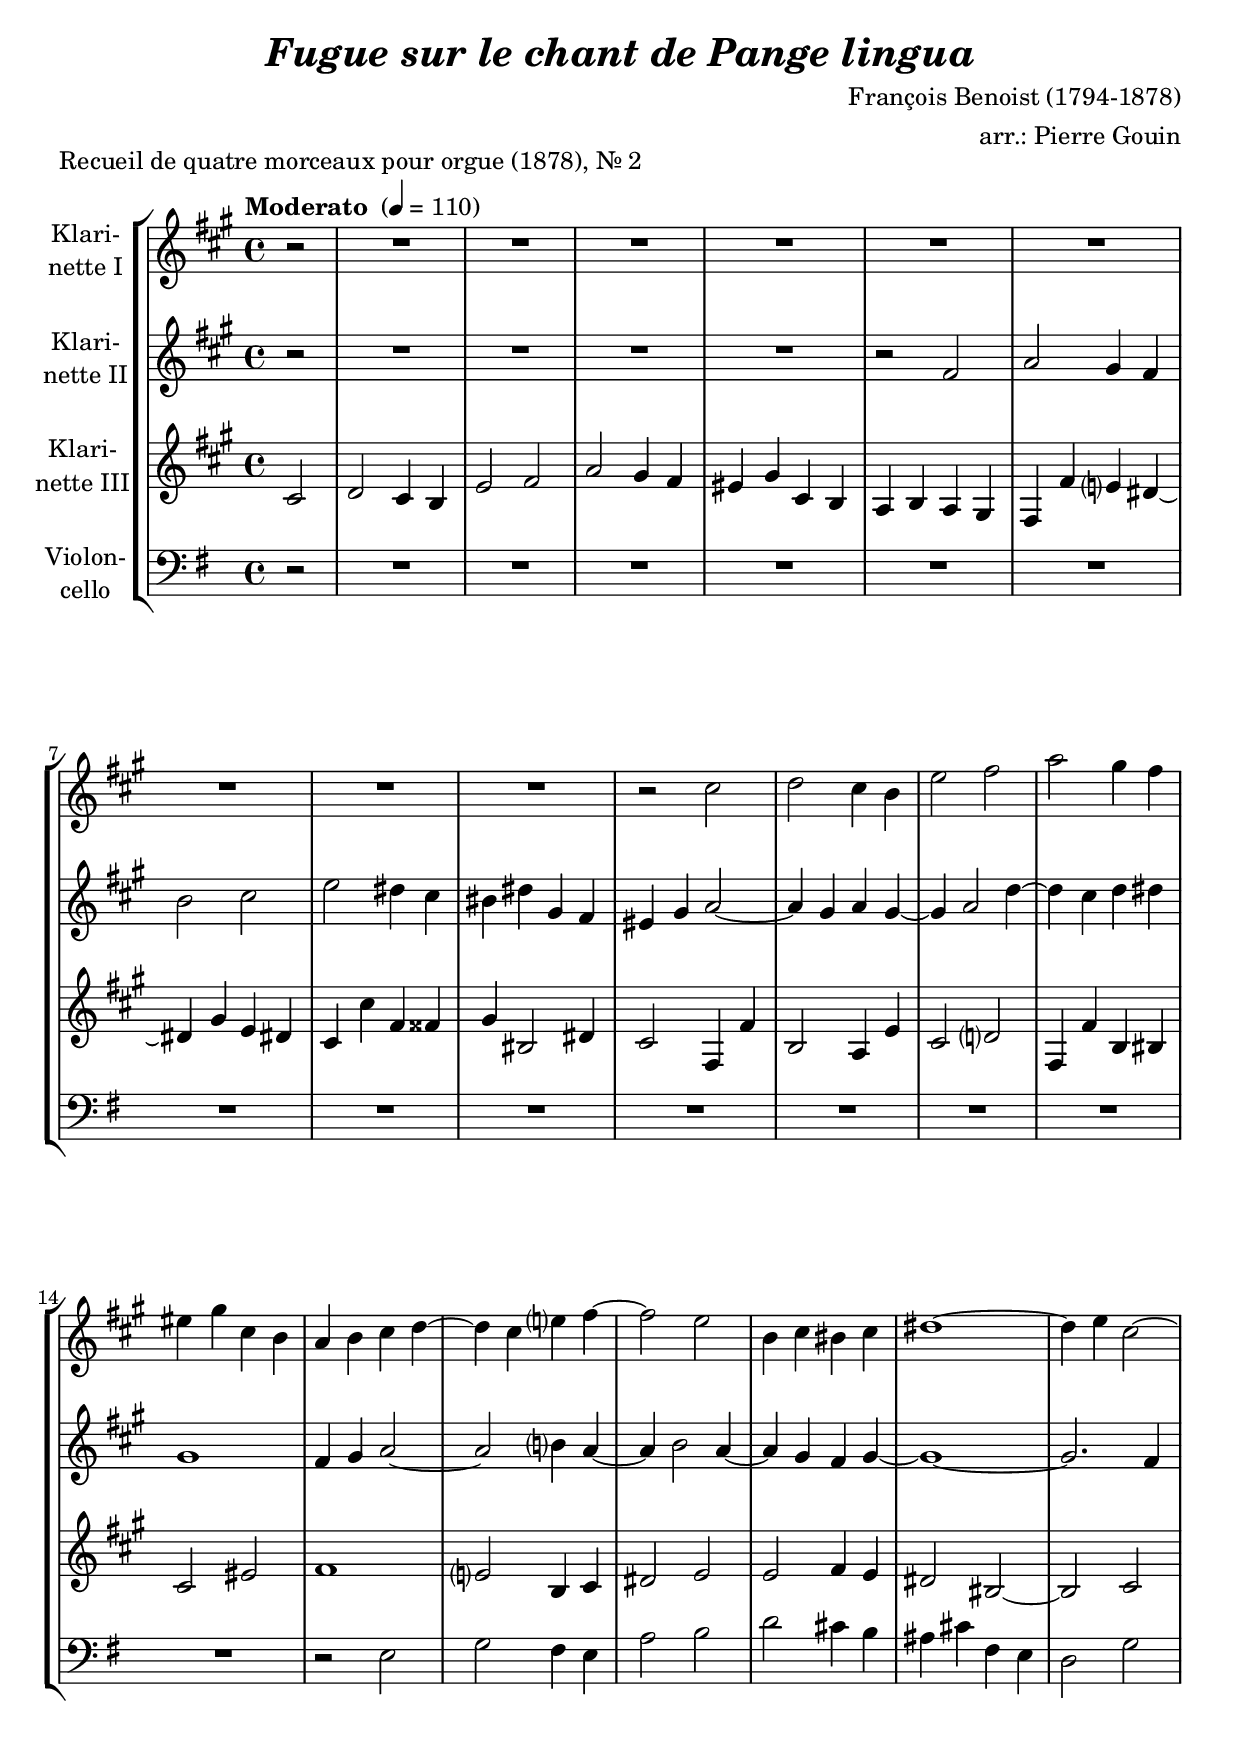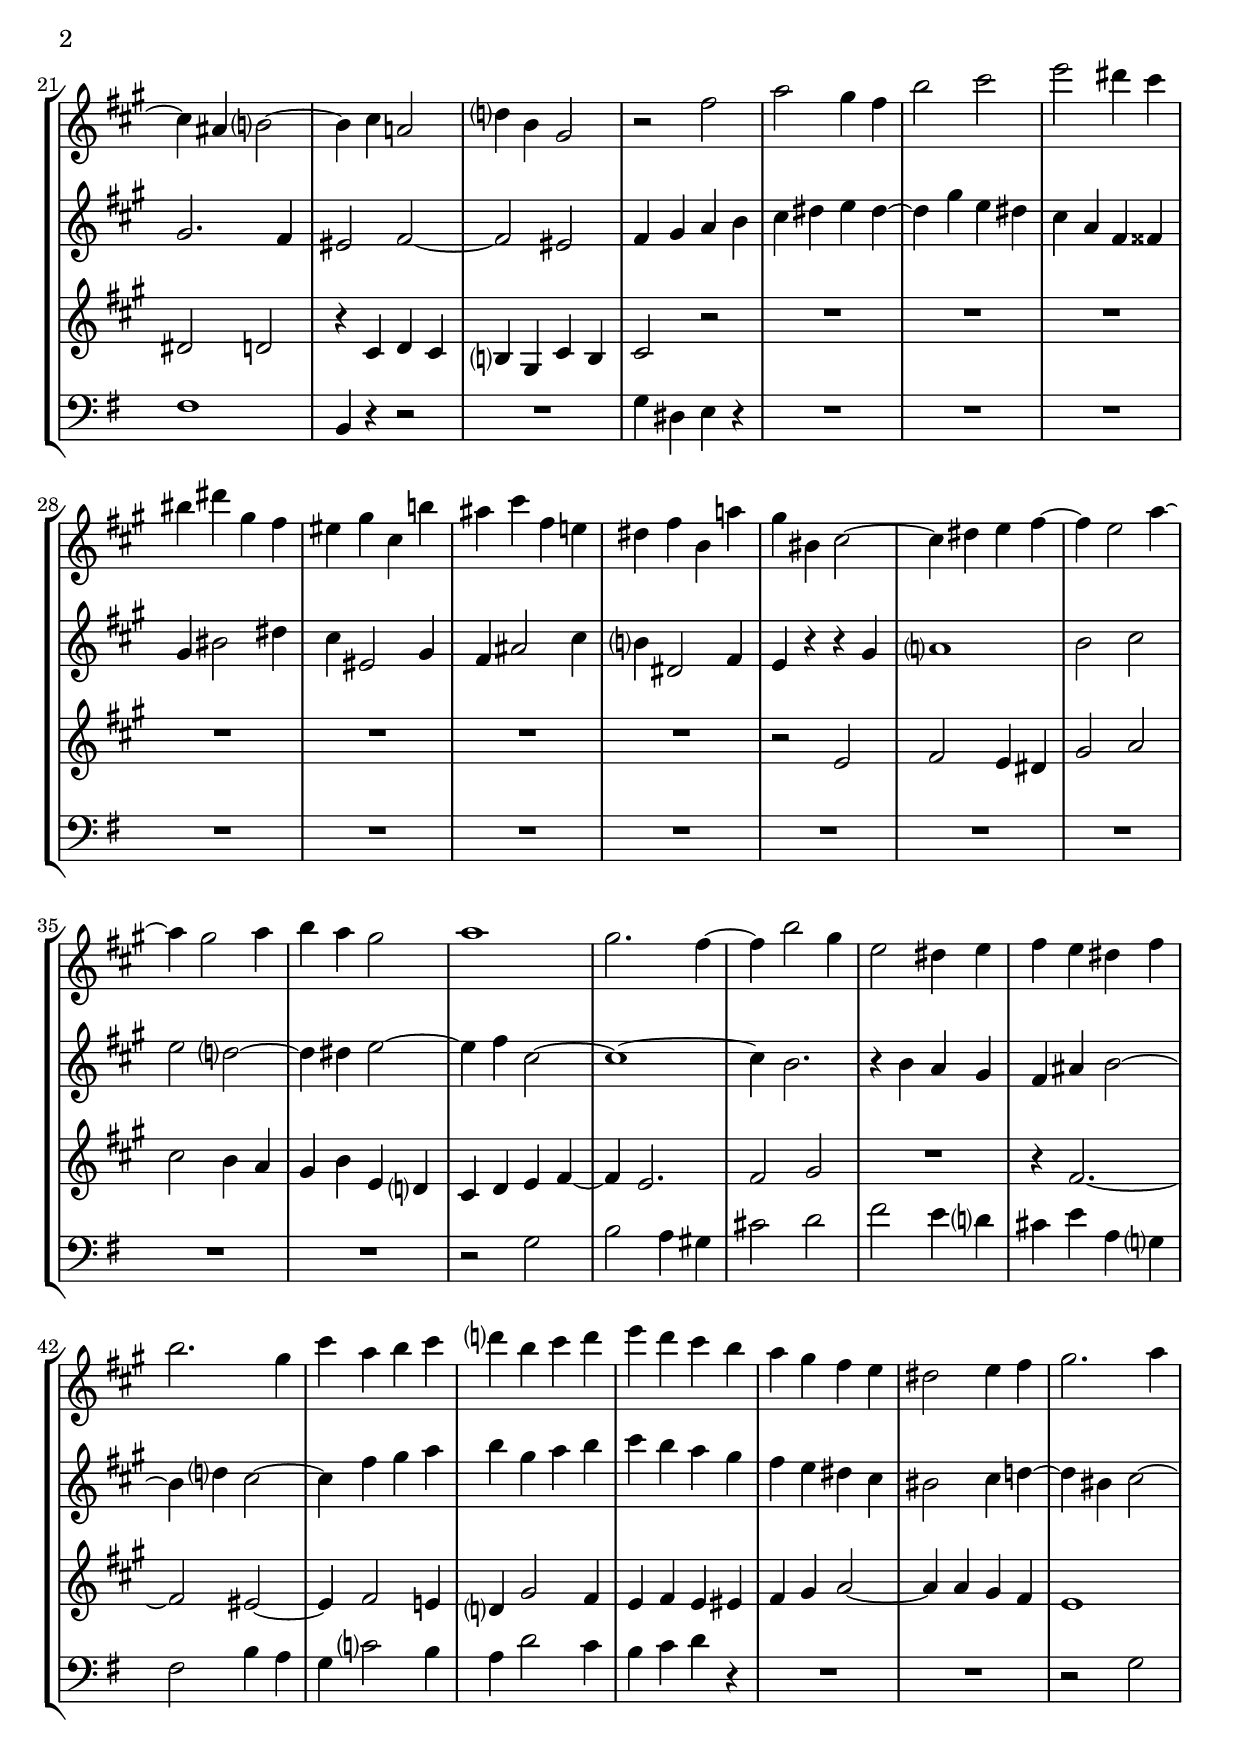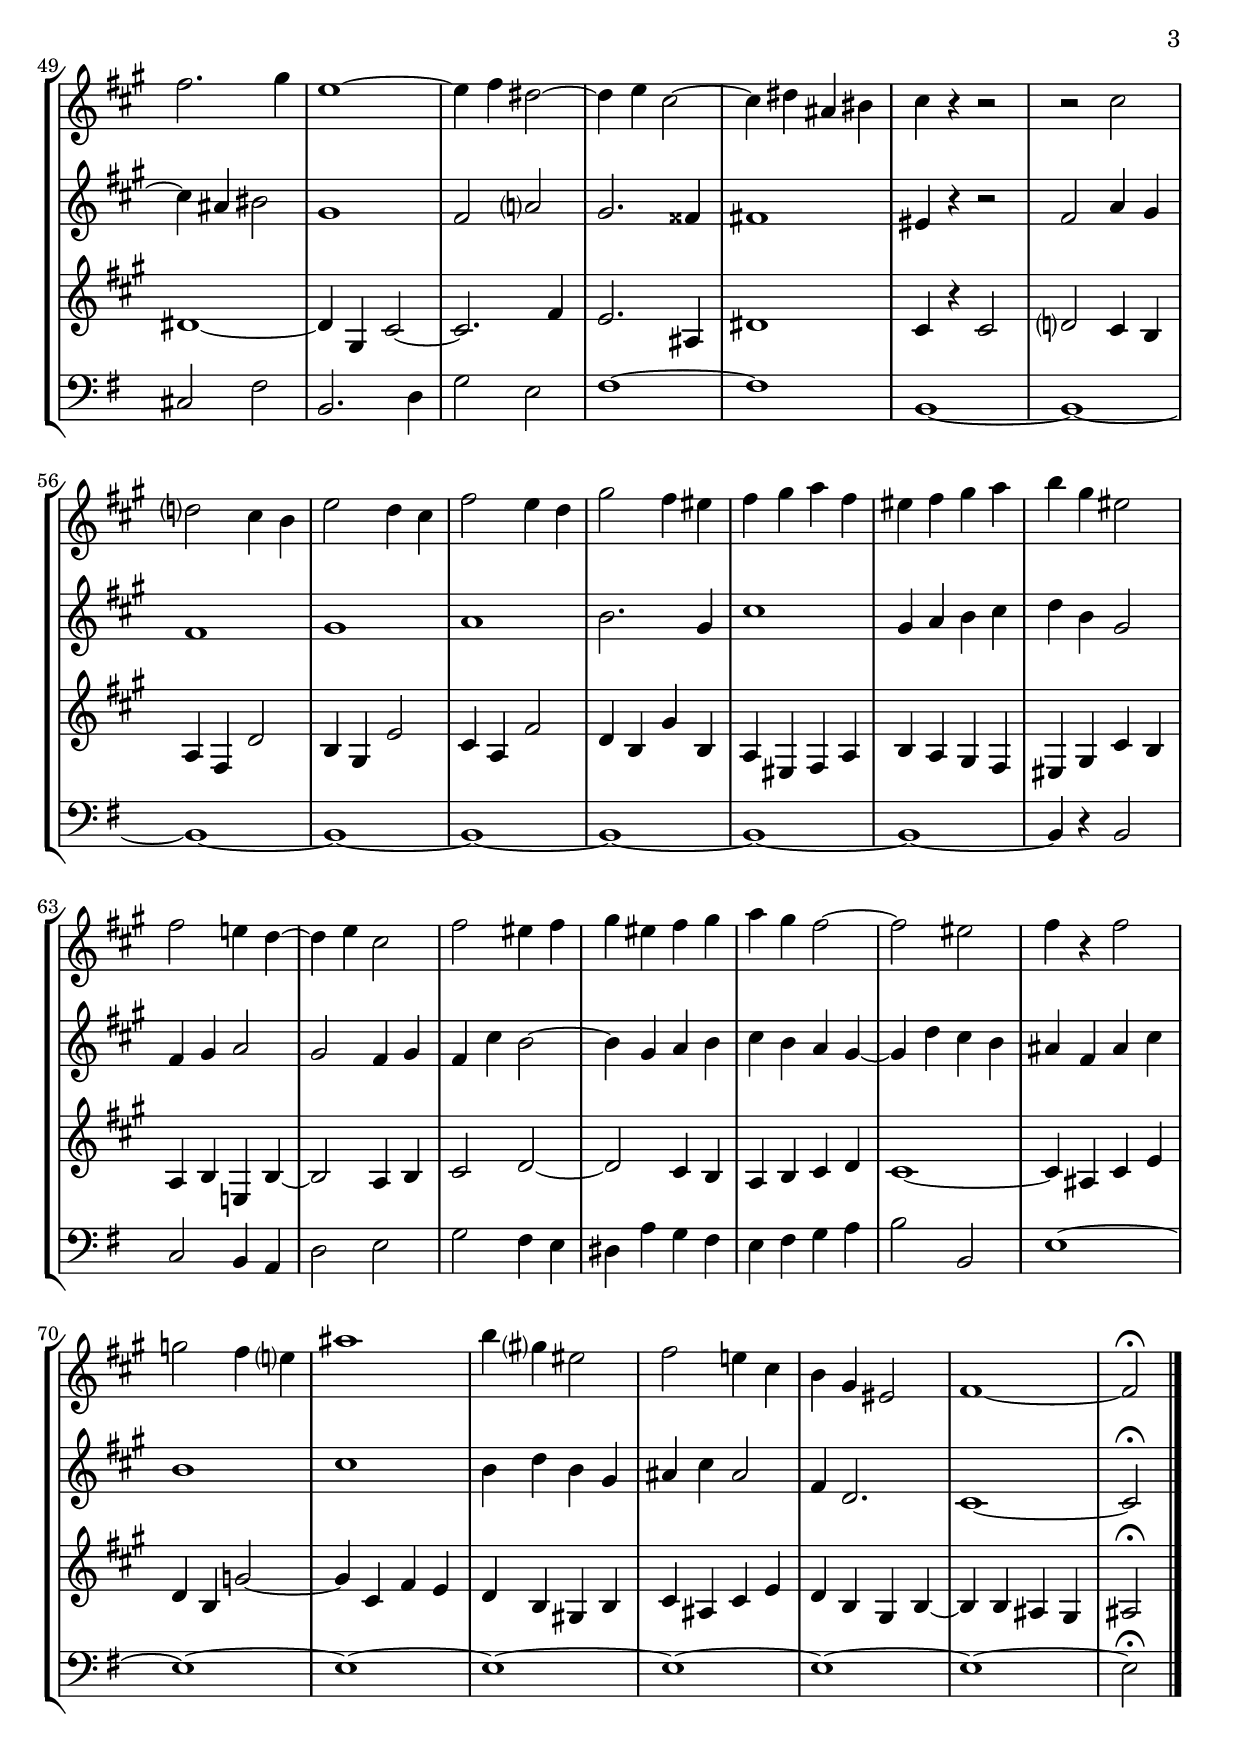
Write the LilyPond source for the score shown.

\version "2.18.2"
\include "deutsch.ly"
  
#(set-global-staff-size 21.5)

\header {
  title     = \markup \bold \italic "Fugue sur le chant de Pange lingua"
  composer  = "François Benoist (1794-1878)"
  arranger  = "arr.: Pierre Gouin"
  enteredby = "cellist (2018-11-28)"
  piece     = "Recueil de quatre morceaux pour orgue (1878), Nr. 2"
}

voiceconsts = {
  \key d \minor
  \time 4/4
  \clef "treble"
%  \numericTimeSignature
  \compressFullBarRests
  % Set default beaming for all staves
% \set Timing.beamExceptions = #'()
% \set Timing.baseMoment     = #(ly:make-moment 1 4)
% \set Timing.beatStructure  = #'(1 1 1)
  \tempo "Moderato " 4=110
}

micl = "clarinet"
mifl = "flute"
miob = "oboe"
mifh = "french horn"
misx = "tenor sax"
mist = "string ensemble 1"
miba = "cello"

va = \relative c'' {
  \voiceconsts

  \partial 2 r2
  R1*9
  r2 a
  b a4 g

  c2 d
  f e4 d
  cis e a, g
  f g a b~
  b a c? d~
  d2 c
  g4 a gis a

  h1~
  h4 c a2~
  a4 fis g?2~
  g4 a f!2
  b?4 g e2
  r d'

  f e4 d
  g2 a
  c h4 a
  gis h e, d
  cis e a, g'!

  fis a d, c!
  h d g, f'!
  e gis, a2~
  a4 h c d~
  d c2 f4~
  f e2 f4

  g f e2
  f1
  e2. d4~
  d g2 e4
  c2 h4 c
  d c h d

  g2. e4
  a f g a
  b? g a b
  c b a g
  f e d c
  h2 c4 d

  e2. f4
  d2. e4
  c1~
  c4 d h2~
  h4 c a2~
  a4 h fis gis
  a r r2

  r a
  b? a4 g
  c2 b4 a
  d2 c4 b
  e2 d4 cis
  d e f d

  cis d e f
  g e cis2
  d c!4 b~
  b c a2
  d cis4 d

  e cis d e
  f e d2~
  d cis
  d4 r d2
  es d4 c?

  fis1
  g4 e? cis2
  d c!4 a
  g e cis2
  d1~
  d2\fermata \bar "|."
}

vb = \relative c' {
  \voiceconsts

  \partial 2 r2
  R1*4
  r2 d

  f e4 d
  g2 a
  c h4 a
  gis h e, d
  cis e f2~
  f4 e f e~

  e f2 b4~
  b a b h
  e,1
  d4 e f2~
  f g?4 f~
  f g2 f4~
  f e d e~

  e1~
  e2. d4
  e2. d4
  cis2 d~
  d cis
  d4 e f g

  a h c h~
  h e c h
  a f d dis
  e gis2 h4
  a cis,2 e4

  d fis2 a4
  g? h,2 d4
  c r r e
  f?1
  g2 a
  c b?~

  b4 h c2~
  c4 d a2~
  a1~
  a4 g2.
  r4 g f e
  d fis g2~

  g4 b? a2~
  a4 d e f
  g e f g
  a g f e
  d c h a
  gis2 a4 b!~

  b gis a2~
  a4 fis gis2
  e1
  d2 f?
  e2. dis4
  d!1
  cis4 r r2

  d f4 e
  d1
  e
  f
  g2. e4
  a1

  e4 f g a
  b g e2
  d4 e f2
  e d4 e
  d a' g2~

  g4 e f g
  a g f e~
  e b' a g
  fis d fis a
  g1

  a
  g4 b g e
  fis a fis2
  d4 b2.
  a1~
  a2\fermata \bar "|."
}

vc = \relative c' {
  \voiceconsts

  \partial 2 a2
  b a4 g
  c2 d
  f e4 d
  cis e a, g
  f g f e

  d d' c? h~
  h e c h
  a a' d, dis
  e gis,2 h4
  a2 d,4 d'
  g,2 f4 c'

  a2 b?
  d,4 d' g, gis
  a2 cis
  d1
  c?2 g4 a
  h2 c
  c d4 c

  h2 gis~
  gis a
  h b
  r4 a b a
  g? e a g
  a2 r

  R1*7
  r2 c
  d c4 h
  e2 f
  a g4 f

  e g c, b?
  a b c d~
  d c2.
  d2 e
  R1
  r4 d2.~

  d2 cis~
  cis4 d2 c4
  b? e2 d4
  c d c cis
  d e f2~
  f4 f e d

  c1
  h~
  h4 e, a2~
  a2. d4
  c2. fis,4
  h1
  a4 r a2

  b? a4 g
  f d b'2
  g4 e c'2
  a4 f d'2
  b4 g e' g,
  f cis d f

  g f e d
  cis e a g
  f g c,! g'~
  g2 f4 g
  a2 b~

  b a4 g
  f g a b
  a1~
  a4 fis a c
  b g es'2~

  es4 a, d c
  b g e! g
  a fis a c
  b g e g~
  g g fis e
  fis2\fermata \bar "|."
}

vd = \relative c {
  \voiceconsts
  \clef "bass"

  \partial 2 r2
  R1*14
  r2 d
  f e4 d
  g2 a
  c h4 a

  gis h e, d
  c2 f
  e1
  a,4 r r2
  R1
  f'4 cis d r

  R1*12
  r2 f
  a g4 fis
  h2 c
  e d4 c?
  h d g, f?

  e2 a4 g
  f b?2 a4
  g c2 b4
  a b c r
  R1*2

  r2 f,
  h, e
  a,2. c4
  f2 d
  e1~
  e
  a,~

  a~
  a~
  a~
  a~
  a~
  a~
  
  a~
  a4 r a2
  b a4 g
  c2 d
  f e4 d

  cis g' f e
  d e f g
  a2 a,
  d1~
  d~

  d~
  d~
  d~
  d~
  d~
  d2\fermata \bar "|."
}


music = \new StaffGroup <<
      \new Staff {
	\set Staff.midiInstrument = \micl
	\set Staff.instrumentName = \markup \center-column { "Klari-" "nette I" }
	\transpose d fis { \va }
      }

      \new Staff {
	\set Staff.midiInstrument = \micl
	\set Staff.instrumentName = \markup \center-column { "Klari-" "nette II" }
	\transpose d fis { \vb }
      }

      \new Staff {
	\set Staff.midiInstrument = \micl
	\set Staff.instrumentName = \markup \center-column { "Klari-" "nette III" }
	\transpose d fis { \vc }
      }

      \new Staff {
	\set Staff.midiInstrument = \miba
	\set Staff.instrumentName = \markup \center-column { "Violon-" "cello" }
	\transpose d e { \vd }
      }
>>

\book {
  \score {
    \music
    \layout {}
  }

  \score {
    \unfoldRepeats \music

    \midi {
      \context {
        \Score
      }
    }
  }
}
